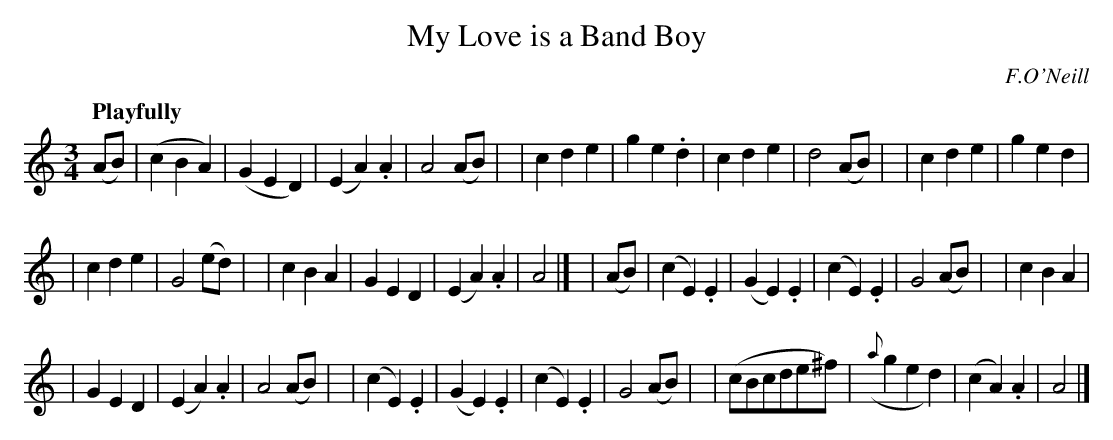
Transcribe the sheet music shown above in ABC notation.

X:1
T: My Love is a Band Boy
Q: "Playfully"
O: F.O'Neill
M: 3/4
L: 1/8
K: Am
(AB) \
| (c2B2A2) | (G2E2D2) | (E2A2) .A2 | A4 (AB) |\
| c2d2e2 | g2e2.d2 | c2d2e2 | d4 (AB) |\
| c2d2e2 | g2e2d2 |
| c2d2e2 | G4 (ed) |\
| c2B2A2 | G2E2D2 | (E2A2) .A2 | A4 |]\
| (AB) \
| (c2E2).E2 | (G2E2).E2 | (c2E2).E2 | G4 (AB) |\
| c2B2A2 |
| G2E2D2 | (E2A2).A2 | A4 (AB) |\
| (c2E2).E2 | (G2E2).E2 | (c2E2).E2 | G4 (AB) |\
| (cBcde^f) | ({a}g2e2d2) | (c2A2).A2 | A4 |]
